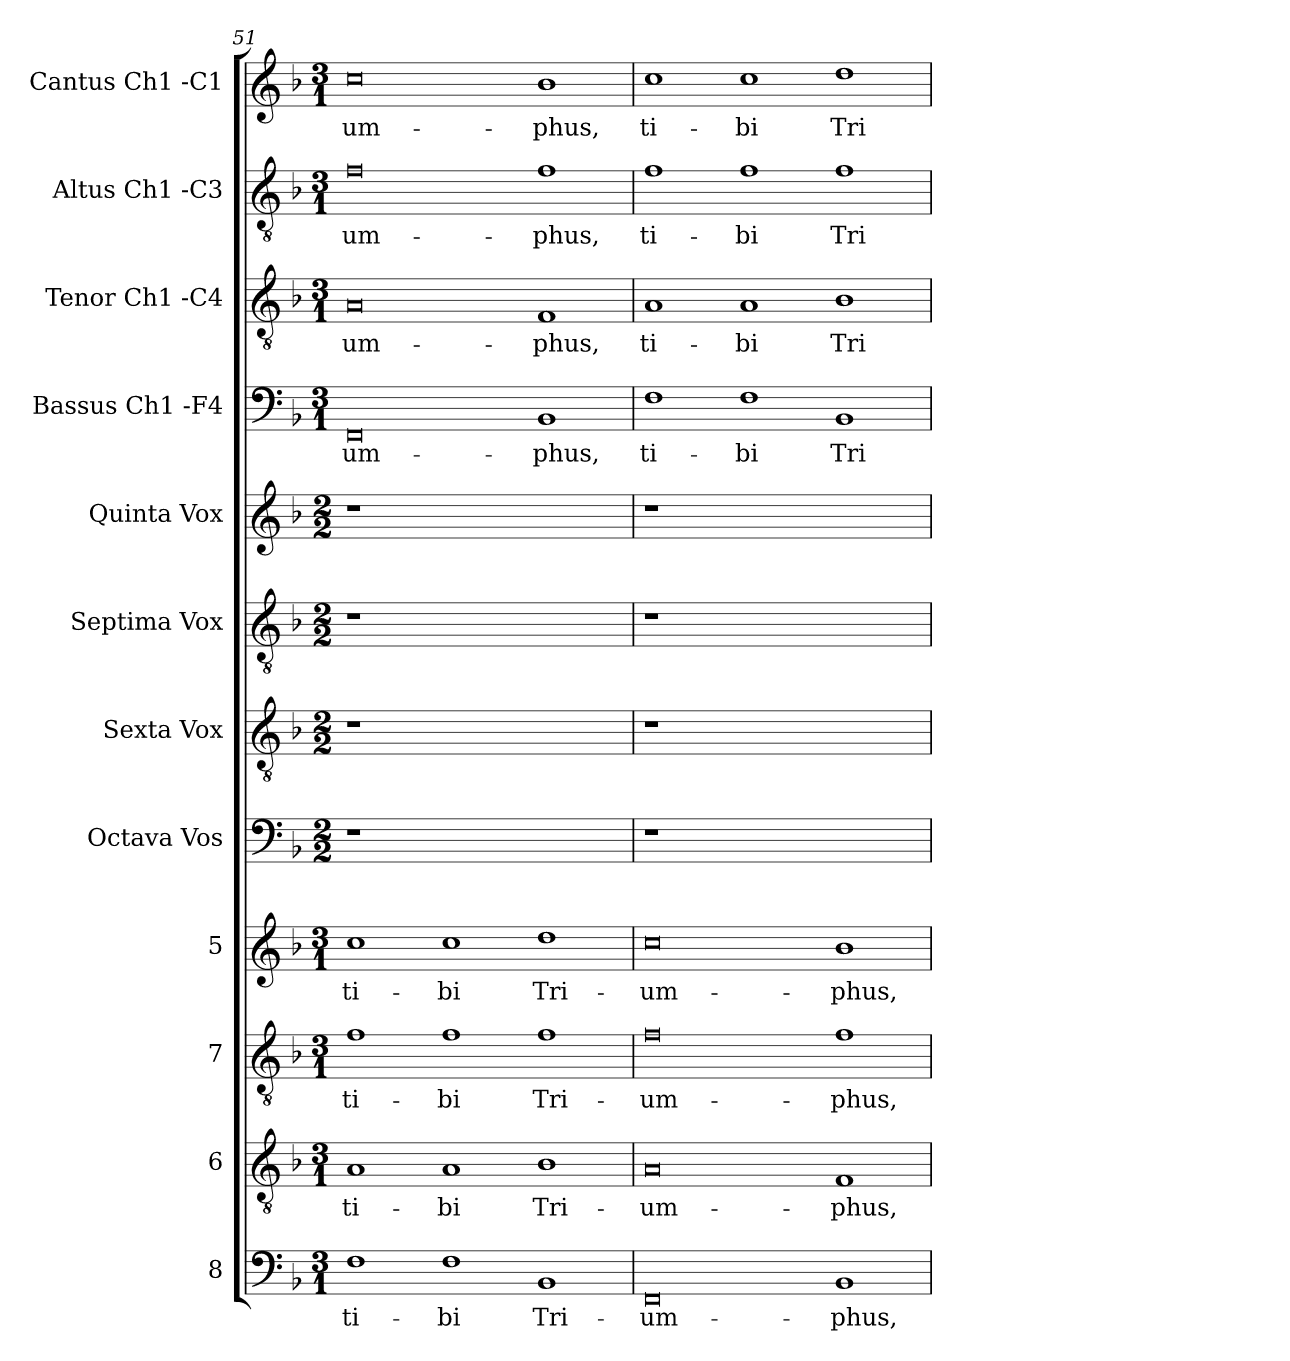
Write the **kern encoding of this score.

**kern	**text	**kern	**text	**kern	**text	**kern	**text	**kern	**kern	**kern	**kern	**kern	**text	**kern	**text	**kern	**text	**kern	**text
*part12	*part12	*part11	*part11	*part10	*part10	*part9	*part9	*part8	*part7	*part6	*part5	*part4	*part4	*part3	*part3	*part2	*part2	*part1	*part1
*staff12	*staff12	*staff11	*staff11	*staff10	*staff10	*staff9	*staff9	*staff8	*staff7	*staff6	*staff5	*staff4	*staff4	*staff3	*staff3	*staff2	*staff2	*staff1	*staff1
*I"8	*	*I"6	*	*I"7	*	*I"5	*	*I"Octava  Vos	*I"Sexta  Vox	*I"Septima  Vox	*I"Quinta  Vox	*I"Bassus  Ch1 -F4	*	*I"Tenor  Ch1 -C4	*	*I"Altus  Ch1 -C3	*	*I"Cantus  Ch1 -C1	*
*	*	*	*	*	*	*	*	*	*	*	*	*I'B	*	*I'T	*	*I'A	*	*I'C	*
*clefF4	*	*clefGv2	*	*clefGv2	*	*clefG2	*	*clefF4	*clefGv2	*clefGv2	*clefG2	*clefF4	*	*clefGv2	*	*clefGv2	*	*clefG2	*
*k[b-]	*	*k[b-]	*	*k[b-]	*	*k[b-]	*	*k[b-]	*k[b-]	*k[b-]	*k[b-]	*k[b-]	*	*k[b-]	*	*k[b-]	*	*k[b-]	*
*F:	*	*F:	*	*F:	*	*F:	*	*F:	*F:	*F:	*F:	*F:	*	*F:	*	*F:	*	*F:	*
*M3/1	*	*M3/1	*	*M3/1	*	*M3/1	*	*M2/2	*M2/2	*M2/2	*M2/2	*M3/1	*	*M3/1	*	*M3/1	*	*M3/1	*
=51	=51	=51	=51	=51	=51	=51	=51	=51	=51	=51	=51	=51	=51	=51	=51	=51	=51	=51	=51
!	!LO:LY:b:cj	!	!LO:LY:b:cj	!	!LO:LY:b:cj	!	!LO:LY:b:cj	!	!	!	!	!	!LO:LY:b:cj	!	!LO:LY:b:cj	!	!LO:LY:b:cj	!	!LO:LY:b:cj
1F	ti-	1A	ti-	1f	ti-	1cc	ti-	1r	1r	1r	1r	0FF	-um-	0A	-um-	0f	-um-	0cc	-um-
!	!LO:LY:b:cj	!	!LO:LY:b:cj	!	!LO:LY:b:cj	!	!LO:LY:b:cj	!	!	!	!	!	!	!	!	!	!	!	!
1F	-bi	1A	-bi	1f	-bi	1cc	-bi	0ryy	0ryy	0ryy	0ryy	.	.	.	.	.	.	.	.
!	!LO:LY:b:cj	!	!LO:LY:b:cj	!	!LO:LY:b:cj	!	!LO:LY:b:cj	!	!	!	!	!	!LO:LY:b:cj	!	!LO:LY:b:cj	!	!LO:LY:b:cj	!	!LO:LY:b:cj
1BB-	Tri-	1B-	Tri-	1f	Tri-	1dd	Tri-	.	.	.	.	1BB-	-phus,	1F	-phus,	1f	-phus,	1b-	-phus,
=52	=52	=52	=52	=52	=52	=52	=52	=52	=52	=52	=52	=52	=52	=52	=52	=52	=52	=52	=52
!	!LO:LY:b:cj	!	!LO:LY:b:cj	!	!LO:LY:b:cj	!	!LO:LY:b:cj	!	!	!	!	!	!LO:LY:b:cj	!	!LO:LY:b:cj	!	!LO:LY:b:cj	!	!LO:LY:b:cj
0FF	-um-	0A	-um-	0f	-um-	0cc	-um-	1r	1r	1r	1r	1F	ti-	1A	ti-	1f	ti-	1cc	ti-
!	!	!	!	!	!	!	!	!	!	!	!	!	!LO:LY:b:cj	!	!LO:LY:b:cj	!	!LO:LY:b:cj	!	!LO:LY:b:cj
.	.	.	.	.	.	.	.	0ryy	0ryy	0ryy	0ryy	1F	-bi	1A	-bi	1f	-bi	1cc	-bi
!	!LO:LY:b:cj	!	!LO:LY:b:cj	!	!LO:LY:b:cj	!	!LO:LY:b:cj	!	!	!	!	!	!LO:LY:b:cj	!	!LO:LY:b:cj	!	!LO:LY:b:cj	!	!LO:LY:b:cj
1BB-	-phus,	1F	-phus,	1f	-phus,	1b-	-phus,	.	.	.	.	1BB-	Tri-	1B-	Tri-	1f	Tri-	1dd	Tri-
=	=	=	=	=	=	=	=	=	=	=	=	=	=	=	=	=	=	=	=
*-	*-	*-	*-	*-	*-	*-	*-	*-	*-	*-	*-	*-	*-	*-	*-	*-	*-	*-	*-
